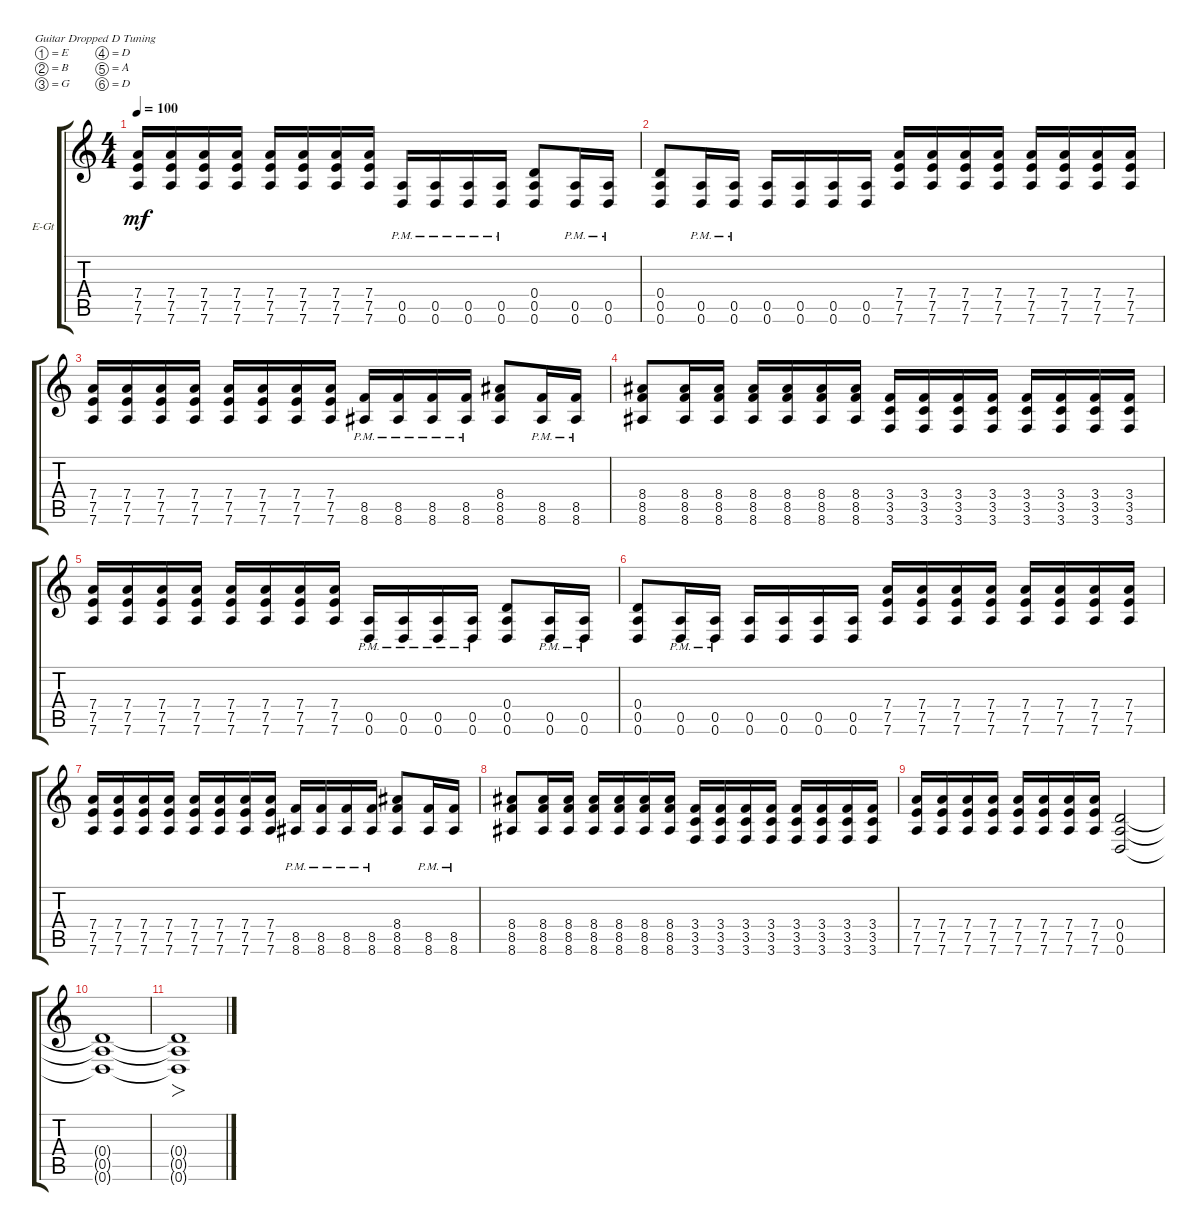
\defaultSystemsLayout 4
\bracketExtendMode groupsimilarinstruments
\firstSystemTrackNameOrientation horizontal
\otherSystemsTrackNameOrientation horizontal
\track ("Electric Guitar" "E-Gt") {instrument distortionguitar}
\staff {score tabs}
\tuning (E4 B3 G3 D3 A2 D2)
\ts (4 4)
\tempo 100
\clef g2
\scale
0.333333
\ks c
(7.6 7.5 7.4).16{dy mf} (7.6 7.5 7.4).16 (7.6 7.5 7.4).16 (7.6 7.5 7.4).16 (7.6 7.5 7.4).16 (7.6 7.5 7.4).16 (7.6 7.5 7.4).16 (7.6 7.5 7.4).16 (0.6{pm} 0.5{pm}).16 (0.5{pm} 0.6{pm}).16 (0.6{pm} 0.5{pm}).16 (0.5{pm} 0.6{pm}).16 (0.5 0.4 0.6).8 (0.6{pm} 0.5{pm}).16 (0.6{pm} 0.5{pm}).16 |
\scale
0.333333 (0.5 0.4 0.6).8 (0.5{pm} 0.6{pm}).16 (0.5{pm} 0.6{pm}).16 (0.5 0.6).16 (0.5 0.6).16 (0.5 0.6).16 (0.5 0.6).16 (7.6 7.5 7.4).16 (7.6 7.5 7.4).16 (7.6 7.5 7.4).16 (7.6 7.5 7.4).16 (7.6 7.5 7.4).16 (7.6 7.5 7.4).16 (7.6 7.5 7.4).16 (7.6 7.5 7.4).16 |
\scale
0.333333 (7.6 7.5 7.4).16 (7.6 7.5 7.4).16 (7.6 7.5 7.4).16 (7.6 7.5 7.4).16 (7.6 7.5 7.4).16 (7.6 7.5 7.4).16 (7.6 7.5 7.4).16 (7.6 7.5 7.4).16 (8.6{pm} 8.5{pm}).16 (8.5{pm} 8.6{pm}).16 (8.6{pm} 8.5{pm}).16 (8.5{pm} 8.6{pm}).16 (8.5 8.4 8.6).8 (8.6{pm} 8.5{pm}).16 (8.6{pm} 8.5{pm}).16 |
\scale
0.333333 (8.5 8.4 8.6).8 (8.6 8.5 8.4).16 (8.4 8.5 8.6).16 (8.4 8.5 8.6).16 (8.4 8.5 8.6).16 (8.4 8.5 8.6).16 (8.4 8.5 8.6).16 (3.6 3.5 3.4).16 (3.6 3.4 3.5).16 (3.6 3.5 3.4).16 (3.6 3.4 3.5).16 (3.6 3.5 3.4).16 (3.6 3.4 3.5).16 (3.6 3.5 3.4).16 (3.6 3.4 3.5).16 |
\scale
0.333333 (7.6 7.5 7.4).16 (7.6 7.5 7.4).16 (7.6 7.5 7.4).16 (7.6 7.5 7.4).16 (7.6 7.5 7.4).16 (7.6 7.5 7.4).16 (7.6 7.5 7.4).16 (7.6 7.5 7.4).16 (0.6{pm} 0.5{pm}).16 (0.5{pm} 0.6{pm}).16 (0.6{pm} 0.5{pm}).16 (0.5{pm} 0.6{pm}).16 (0.5 0.4 0.6).8 (0.6{pm} 0.5{pm}).16 (0.6{pm} 0.5{pm}).16 |
\scale
0.333333 (0.5 0.4 0.6).8 (0.5{pm} 0.6{pm}).16 (0.5{pm} 0.6{pm}).16 (0.5 0.6).16 (0.5 0.6).16 (0.5 0.6).16 (0.5 0.6).16 (7.6 7.5 7.4).16 (7.6 7.5 7.4).16 (7.6 7.5 7.4).16 (7.6 7.5 7.4).16 (7.6 7.5 7.4).16 (7.6 7.5 7.4).16 (7.6 7.5 7.4).16 (7.6 7.5 7.4).16 |
\scale
0.333333 (7.6 7.5 7.4).16 (7.6 7.5 7.4).16 (7.6 7.5 7.4).16 (7.6 7.5 7.4).16 (7.6 7.5 7.4).16 (7.6 7.5 7.4).16 (7.6 7.5 7.4).16 (7.6 7.5 7.4).16 (8.6{pm} 8.5{pm}).16 (8.5{pm} 8.6{pm}).16 (8.6{pm} 8.5{pm}).16 (8.5{pm} 8.6{pm}).16 (8.5 8.4 8.6).8 (8.6{pm} 8.5{pm}).16 (8.6{pm} 8.5{pm}).16 |
\scale
0.333333 (8.5 8.4 8.6).8 (8.6 8.5 8.4).16 (8.4 8.5 8.6).16 (8.4 8.5 8.6).16 (8.4 8.5 8.6).16 (8.4 8.5 8.6).16 (8.4 8.5 8.6).16 (3.6 3.5 3.4).16 (3.6 3.4 3.5).16 (3.6 3.5 3.4).16 (3.6 3.4 3.5).16 (3.6 3.5 3.4).16 (3.6 3.4 3.5).16 (3.6 3.5 3.4).16 (3.6 3.4 3.5).16 |
\scale
0.333333 (7.6 7.5 7.4).16 (7.6 7.5 7.4).16 (7.6 7.5 7.4).16 (7.6 7.5 7.4).16 (7.6 7.5 7.4).16 (7.6 7.5 7.4).16 (7.6 7.5 7.4).16 (7.6 7.5 7.4).16 (0.6 0.5 0.4).2 |
\scale
0.333333 (0.6{t} 0.5{t} 0.4{t}).1 |
\scale
0.333333 (0.4{t} 0.5{t} 0.6{t}).1{fo} |
\scale
0.333333 |
\scale
0.333333 |
\scale
0.333333 |
\scale
0.333333 |
\scale
0.333333
